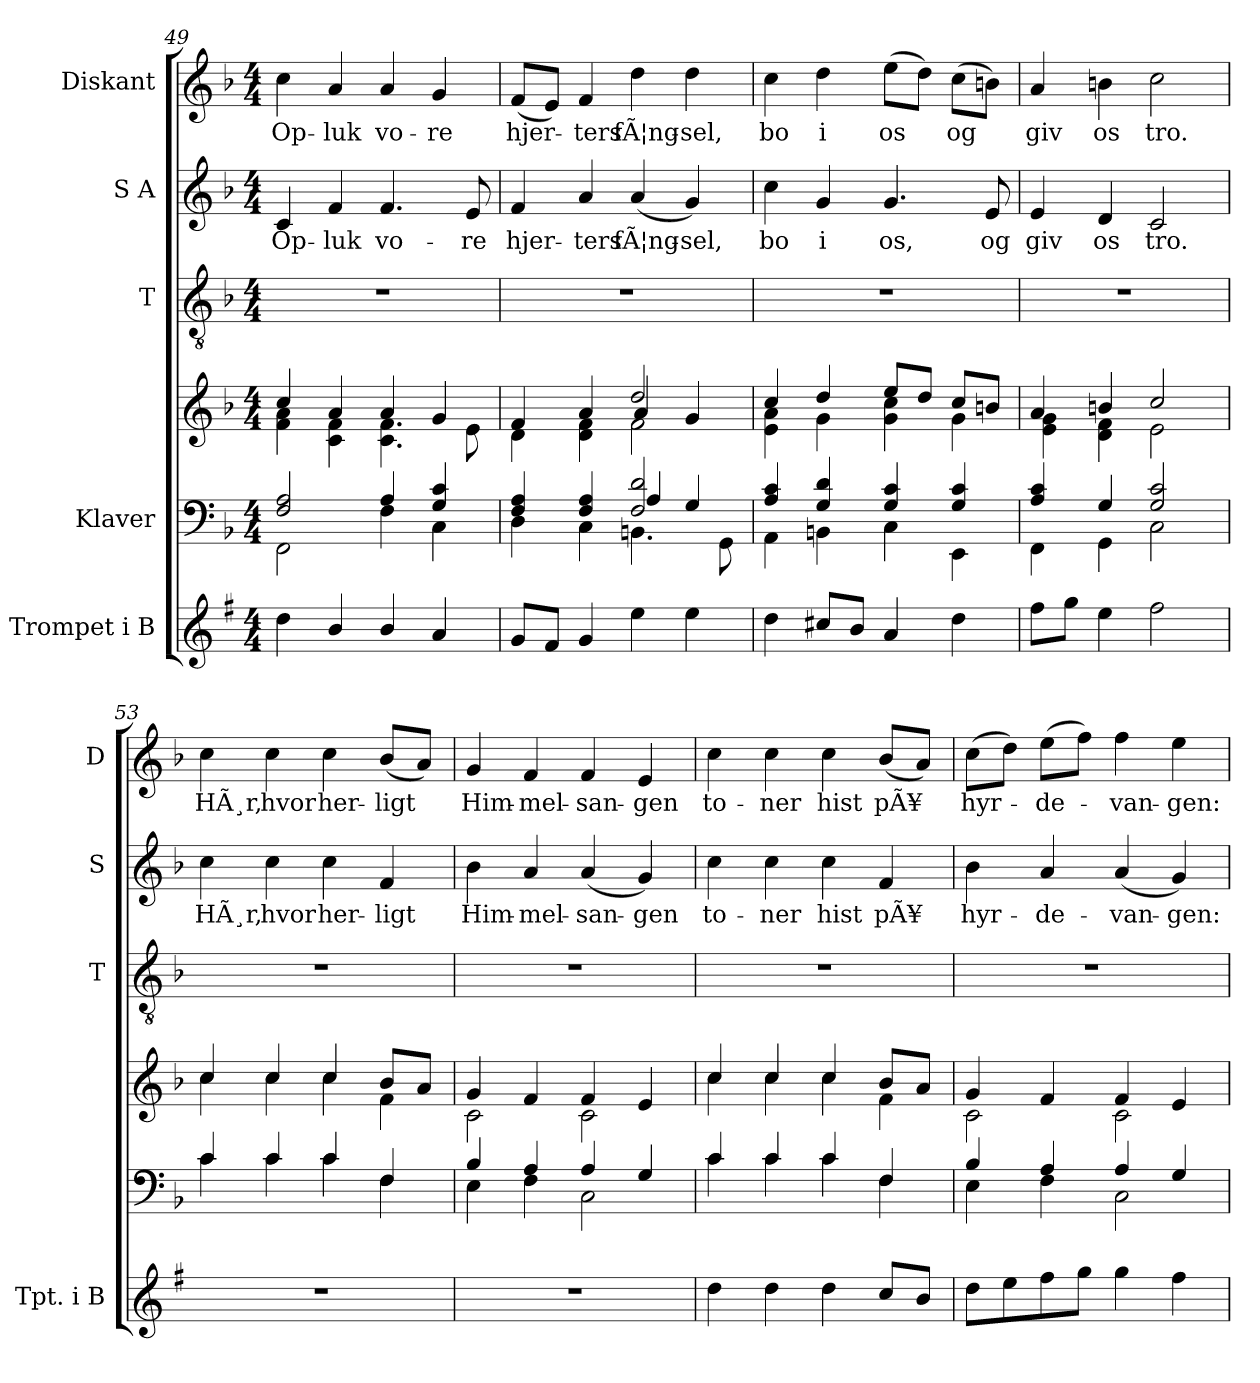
**kern	**kern	**kern	**kern	**kern	**text	**kern	**text
*part5	*part4	*part4	*part3	*part2	*part2	*part1	*part1
*staff6	*staff5	*staff4	*staff3	*staff2	*staff2	*staff1	*staff1
*I"Trompet  i B	*I"Klaver	*	*I"T	*I"S A	*	*I"Diskant	*
*I'Tpt. i B	*	*	*I'T	*I'S	*	*I'D	*
*clefG2	*clefF4	*clefG2	*clefGv2	*clefG2	*	*clefG2	*
*ITrd1c2	*	*	*	*	*	*	*
*k[b-]	*k[b-]	*k[b-]	*k[b-]	*k[b-]	*	*k[b-]	*
*M4/4	*M4/4	*M4/4	*M4/4	*M4/4	*	*M4/4	*
=49	=49	=49	=49	=49	=49	=49	=49
*	*^	*^	*	*	*	*	*
!	!	!	!	!	!	!	!LO:LY:b	!	!LO:LY:b
4cc\	2F/ 2A/	2FF\	4cc/	4f\ 4a\	1r	4c/	Op-	4cc\	Op-
!	!	!	!	!	!	!	!LO:LY:b	!	!LO:LY:b
4a/	.	.	4a/	4c\ 4f\	.	4f/	-luk	4a/	-luk
!	!	!	!	!	!	!	!LO:LY:b	!	!LO:LY:b
4a/	4A/	4F\	4a/	4.c\ 4.f\	.	4.f/	vo-	4a/	vo-
!	!	!	!	!	!	!	!	!	!LO:LY:b
4g/	4G/ 4c/	4C\	4g/	.	.	.	.	4g/	-re
!	!	!	!	!	!	!	!LO:LY:b	!	!
.	.	.	.	8e\	.	8e/	-re	.	.
!!LO:LB:g=z
=50	=50	=50	=50	=50	=50	=50	=50	=50	=50
*	*	*^	*	*^	*	*	*	*	*
!	!	!	!	!	!	!	!	!	!LO:LY:b	!	!LO:LY:b
8f/L	4F/ 4A/	4D\	2ryy	4f/	4d\	2ryy	1r	4f/	hjer-	(8f/L	hjer-
8e/J	.	.	.	.	.	.	.	.	.	8e/J)	.
!	!	!	!	!	!	!	!	!	!LO:LY:b	!	!LO:LY:b
4f/	4F/ 4A/	4C\	.	4a/	4d\ 4f\	.	.	4a/	-ters	4f/	-ters
!	!	!	!	!	!	!	!	!	!LO:LY:b	!	!LO:LY:b
4dd\	2F/ 2d/	4.BBn\	4A/	2dd/	2f\	4a/	.	(4a/	fÃ¦ng-	4dd\	fÃ¦ng-
!	!	!	!	!	!	!	!	!	!LO:LY:b	!	!LO:LY:b
4dd\	.	.	4G/	.	.	4g/	.	4g/)	-sel,	4dd\	-sel,
.	.	8GG\	.	.	.	.	.	.	.	.	.
*	*	*v	*v	*	*	*	*	*	*	*	*
*	*	*	*	*v	*v	*	*	*	*	*
=51	=51	=51	=51	=51	=51	=51	=51	=51	=51
!	!	!	!	!	!	!	!LO:LY:b	!	!LO:LY:b
4cc\	4A/ 4c/	4AA\	4cc/	4e\ 4a\	1r	4cc\	bo	4cc\	bo
!	!	!	!	!	!	!	!LO:LY:b	!	!LO:LY:b
8bn/L	4G/ 4d/	4BBn\	4dd/	4g\	.	4g/	i	4dd\	i
8a/J	.	.	.	.	.	.	.	.	.
!	!	!	!	!	!	!	!LO:LY:b	!	!LO:LY:b
4g/	4G/ 4c/	4C\	8ee/L	4g\ 4cc\	.	4.g/	os,	(8ee\L	os
.	.	.	8dd/J	.	.	.	.	8dd\J)	.
!	!	!	!	!	!	!	!	!	!LO:LY:b
4cc\	4G/ 4c/	4EE\	8cc/L	4g\	.	.	.	(8cc\L	og
!	!	!	!	!	!	!	!LO:LY:b	!	!
.	.	.	8bn/J	.	.	8e/	og	8bn\J)	.
=52	=52	=52	=52	=52	=52	=52	=52	=52	=52
!	!	!	!	!	!	!	!LO:LY:b	!	!LO:LY:b
8ee\L	4A/ 4c/	4FF\	4a/	4e\ 4g\	1r	4e/	giv	4a/	giv
8ff\J	.	.	.	.	.	.	.	.	.
!	!	!	!	!	!	!	!LO:LY:b	!	!LO:LY:b
4dd\	4G/	4GG\	4bn/	4d\ 4f\	.	4d/	os	4bn\	os
!	!	!	!	!	!	!	!LO:LY:b	!	!LO:LY:b
2ee\	2G/ 2c/	2C\	2cc/	2e\	.	2c/	tro.	2cc\	tro.
=53	=53	=53	=53	=53	=53	=53	=53	=53	=53
!	!	!	!	!	!	!	!LO:LY:b	!	!LO:LY:b
1r	4c/	4c\	4cc/	4cc\	1r	4cc\	HÃ¸r,	4cc\	HÃ¸r,
!	!	!	!	!	!	!	!LO:LY:b	!	!LO:LY:b
.	4c/	4c\	4cc/	4cc\	.	4cc\	hvor	4cc\	hvor
!	!	!	!	!	!	!	!LO:LY:b	!	!LO:LY:b
.	4c/	4c\	4cc/	4cc\	.	4cc\	her-	4cc\	her-
!	!	!	!	!	!	!	!LO:LY:b	!	!LO:LY:b
.	4F/	4F\	8b-/L	4f\	.	4f/	-ligt	(8b-/L	-ligt
.	.	.	8a/J	.	.	.	.	8a/J)	.
=54	=54	=54	=54	=54	=54	=54	=54	=54	=54
!	!	!	!	!	!	!	!LO:LY:b	!	!LO:LY:b
1r	4B-/	4E\	4g/	2c\	1r	4b-\	Him-	4g/	Him-
!	!	!	!	!	!	!	!LO:LY:b	!	!LO:LY:b
.	4A/	4F\	4f/	.	.	4a/	-mel-	4f/	-mel-
!	!	!	!	!	!	!	!LO:LY:b	!	!LO:LY:b
.	4A/	2C\	4f/	2c\	.	(4a/	-san-	4f/	-san-
!	!	!	!	!	!	!	!LO:LY:b	!	!LO:LY:b
.	4G/	.	4e/	.	.	4g/)	-gen	4e/	-gen
!!LO:PB:g=z
=55	=55	=55	=55	=55	=55	=55	=55	=55	=55
!	!	!	!	!	!	!	!LO:LY:b	!	!LO:LY:b
4cc\	4c/	4c\	4cc/	4cc\	1r	4cc\	to-	4cc\	to-
!	!	!	!	!	!	!	!LO:LY:b	!	!LO:LY:b
4cc\	4c/	4c\	4cc/	4cc\	.	4cc\	-ner	4cc\	-ner
!	!	!	!	!	!	!	!LO:LY:b	!	!LO:LY:b
4cc\	4c/	4c\	4cc/	4cc\	.	4cc\	hist	4cc\	hist
!	!	!	!	!	!	!	!LO:LY:b	!	!LO:LY:b
8b-/L	4F/	4F\	8b-/L	4f\	.	4f/	pÃ¥	(8b-/L	pÃ¥
8a/J	.	.	8a/J	.	.	.	.	8a/J)	.
=56	=56	=56	=56	=56	=56	=56	=56	=56	=56
!	!	!	!	!	!	!	!LO:LY:b	!	!LO:LY:b
8cc\L	4B-/	4E\	4g/	2c\	1r	4b-\	hyr-	(8cc\L	hyr-
8dd\	.	.	.	.	.	.	.	8dd\J)	.
!	!	!	!	!	!	!	!LO:LY:b	!	!LO:LY:b
8ee\	4A/	4F\	4f/	.	.	4a/	-de-	(8ee\L	-de-
8ff\J	.	.	.	.	.	.	.	8ff\J)	.
!	!	!	!	!	!	!	!LO:LY:b	!	!LO:LY:b
4ff\	4A/	2C\	4f/	2c\	.	(4a/	-van-	4ff\	-van-
!	!	!	!	!	!	!	!LO:LY:b	!	!LO:LY:b
4ee\	4G/	.	4e/	.	.	4g/)	-gen:	4ee\	-gen:
*	*v	*v	*	*	*	*	*	*	*
*	*	*v	*v	*	*	*	*	*
=	=	=	=	=	=	=	=
*-	*-	*-	*-	*-	*-	*-	*-
